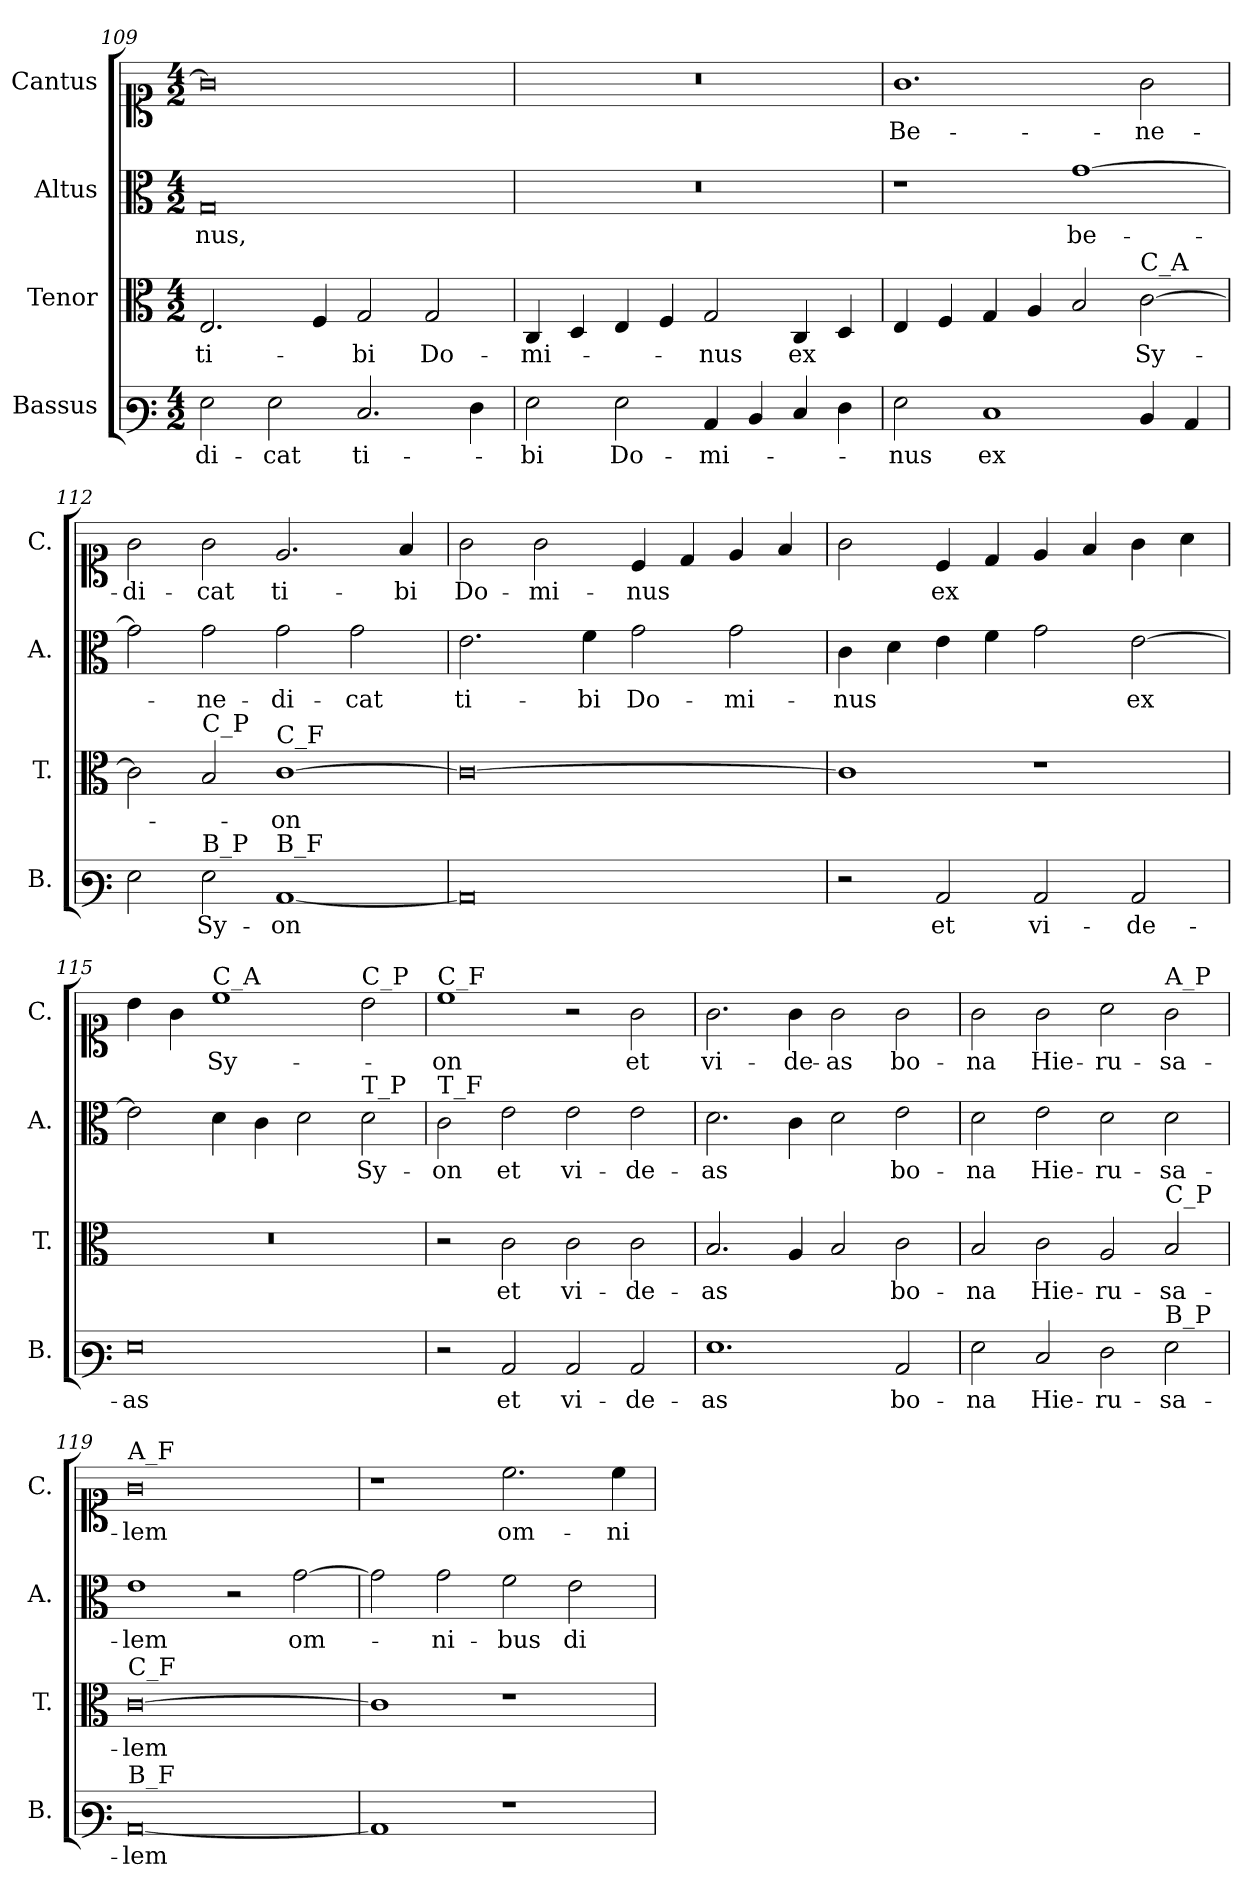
**kern	**text	**kern	**text	**kern	**text	**kern	**text
*part4	*part4	*part3	*part3	*part2	*part2	*part1	*part1
*staff4	*staff4	*staff3	*staff3	*staff2	*staff2	*staff1	*staff1
*I"Bassus	*	*I"Tenor	*	*I"Altus	*	*I"Cantus	*
*I'B.	*	*I'T.	*	*I'A.	*	*I'C.	*
*clefF3	*	*clefC3	*	*clefC3	*	*clefC1	*
*k[]	*	*k[]	*	*k[]	*	*k[]	*
*M4/2	*	*M4/2	*	*M4/2	*	*M4/2	*
=109	=109	=109	=109	=109	=109	=109	=109
2G\	-di-	2.E/	ti-	0G	-nus,	0g]	.
2G\	-cat	.	.	.	.	.	.
.	.	4F/	.	.	.	.	.
2.E/	ti-	2G/	bi	.	.	.	.
.	.	2G/	Do-	.	.	.	.
4F\	.	.	.	.	.	.	.
=110	=110	=110	=110	=110	=110	=110	=110
!	!	!	!	!LO:N:vis=1	!	!LO:N:vis=1	!
2G\	-bi	4C/	-mi-	0r	.	0r	.
.	.	4D/	.	.	.	.	.
2G\	Do-	4E/	.	.	.	.	.
.	.	4F/	.	.	.	.	.
4C/	-mi-	2G/	-nus	.	.	.	.
4D/	.	.	.	.	.	.	.
4E/	.	4C/	ex	.	.	.	.
4F\	.	4D/	.	.	.	.	.
=111	=111	=111	=111	=111	=111	=111	=111
2G\	-nus	4E/	.	1r	.	1.g	Be-
.	.	4F/	.	.	.	.	.
1E	ex	4G/	.	.	.	.	.
.	.	4A/	.	.	.	.	.
.	.	2B/	.	[1g	be-	.	.
!	!	!LO:TX:a:t=C_A	!	!	!	!	!
4D/	.	[2c\	Sy-	.	.	2g\	-ne-
4C/	.	.	.	.	.	.	.
=112	=112	=112	=112	=112	=112	=112	=112
2G\	.	2c\]	.	2g\]	.	2g\	-di-
!	!	!LO:TX:a:t=C_P	!	!	!	!	!
!LO:TX:a:t=B_P	!	!	!	!	!	!	!
2G\	Sy-	2B/	.	2g\	-ne-	2g\	-cat
!	!	!LO:TX:a:t=C_F	!	!	!	!	!
!LO:TX:a:t=B_F	!	!	!	!	!	!	!
[1C	-on	[1c	-on	2g\	-di-	2.e/	ti-
.	.	.	.	2g\	-cat	.	.
.	.	.	.	.	.	4f/	bi
=113	=113	=113	=113	=113	=113	=113	=113
0C]	.	0c_	.	2.e\	ti-	2g\	Do-
.	.	.	.	.	.	2g\	-mi-
.	.	.	.	4f\	-bi	.	.
.	.	.	.	2g\	Do-	4c/	-nus
.	.	.	.	.	.	4d/	.
.	.	.	.	2g\	-mi-	4e/	.
.	.	.	.	.	.	4f/	.
=114	=114	=114	=114	=114	=114	=114	=114
2r	.	1c]	.	4c\	-nus	2g\	.
.	.	.	.	4d\	.	.	.
2C/	et	.	.	4e\	.	4c/	ex
.	.	.	.	4f\	.	4d/	.
2C/	vi-	1r	.	2g\	.	4e/	.
.	.	.	.	.	.	4f/	.
2C/	-de-	.	.	[2e\	ex	4g\	.
.	.	.	.	.	.	4a\	.
=115	=115	=115	=115	=115	=115	=115	=115
!	!	!LO:N:vis=1	!	!	!	!	!
0G	-as	0r	.	2e\]	.	4b\	.
.	.	.	.	.	.	4g\	.
!	!	!	!	!	!	!LO:TX:a:t=C_A	!
.	.	.	.	4d\	.	1cc	Sy-
.	.	.	.	4c\	.	.	.
.	.	.	.	2d\	.	.	.
!	!	!	!	!	!	!LO:TX:a:t=C_P	!
!	!	!	!	!LO:TX:a:t=T_P	!	!	!
.	.	.	.	2d\	Sy-	2b\	.
=116	=116	=116	=116	=116	=116	=116	=116
!	!	!	!	!	!	!LO:TX:a:t=C_F	!
!	!	!	!	!LO:TX:a:t=T_F	!	!	!
2r	.	2r	.	2c\	-on	1cc	-on
2C/	et	2c\	et	2e\	et	.	.
2C/	vi-	2c\	vi-	2e\	vi-	2r	.
2C/	-de-	2c\	-de-	2e\	-de-	2g\	et
=117	=117	=117	=117	=117	=117	=117	=117
1.G	-as	2.B/	-as	2.d\	-as	2.g\	vi-
.	.	4A/	.	4c\	.	4g\	-de-
.	.	2B/	.	2d\	.	2g\	-as
2C/	bo-	2c\	bo-	2e\	bo-	2g\	bo-
=118	=118	=118	=118	=118	=118	=118	=118
2G\	-na	2B/	-na	2d\	-na	2g\	-na
2E/	Hie-	2c\	Hie-	2e\	Hie-	2g\	Hie-
2F\	-ru-	2A/	-ru-	2d\	-ru-	2a\	-ru-
!	!	!	!	!	!	!LO:TX:a:t=A_P	!
!	!	!LO:TX:a:t=C_P	!	!	!	!	!
!LO:TX:a:t=B_P	!	!	!	!	!	!	!
2G\	-sa-	2B/	-sa-	2d\	-sa-	2g\	-sa-
=119	=119	=119	=119	=119	=119	=119	=119
!	!	!	!	!	!	!LO:TX:a:t=A_F	!
!	!	!LO:TX:a:t=C_F	!	!	!	!	!
!LO:TX:a:t=B_F	!	!	!	!	!	!	!
[0C	-lem	[0c	-lem	1e	-lem	0g	-lem
.	.	.	.	2r	.	.	.
.	.	.	.	[2g\	om-	.	.
=120	=120	=120	=120	=120	=120	=120	=120
1C]	.	1c]	.	2g\]	.	1r	.
.	.	.	.	2g\	-ni-	.	.
1r	.	1r	.	2f\	-bus	2.cc\	om-
.	.	.	.	2e\	di-	.	.
.	.	.	.	.	.	4cc\	-ni-
=	=	=	=	=	=	=	=
*-	*-	*-	*-	*-	*-	*-	*-
